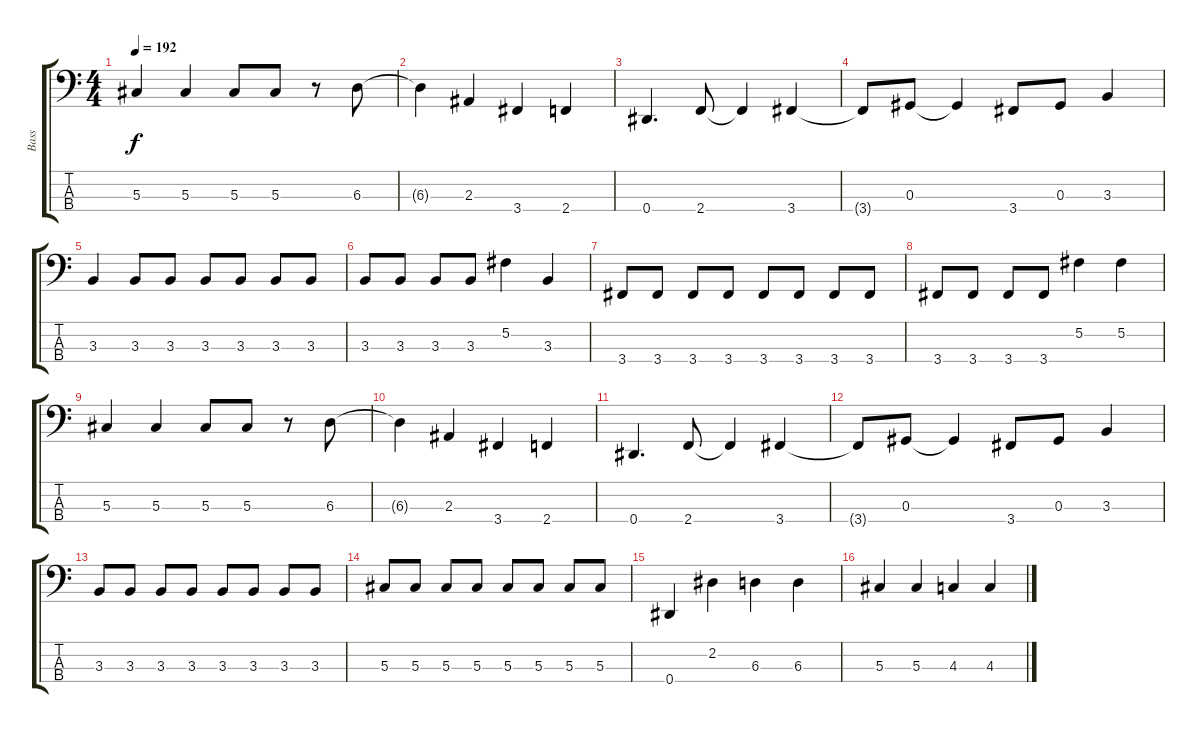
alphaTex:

\track ("Bass" "Bass") {instrument electricbasspick}
\staff {score tabs}
\tuning (Gb2 Db2 Ab1 Eb1) {hide}
\ts (4 4)
\tempo 192
\clef f4
\ks c
5.3.4{dy f} 5.3.4 5.3.8 5.3.8 r.8 6.3.8 |
6.3{t}.4 2.3.4 3.4.4 2.4.4 |
0.4.4{d} 2.4.8 2.4{t}.4 3.4.4 |
3.4{t}.8 0.3.8 0.3{t}.4 3.4.8 0.3.8 3.3.4 |
3.3.4 3.3.8 3.3.8 3.3.8 3.3.8 3.3.8 3.3.8 |
3.3.8 3.3.8 3.3.8 3.3.8 5.2.4 3.3.4 |
3.4.8 3.4.8 3.4.8 3.4.8 3.4.8 3.4.8 3.4.8 3.4.8 |
3.4.8 3.4.8 3.4.8 3.4.8 5.2.4 5.2.4 |
5.3.4 5.3.4 5.3.8 5.3.8 r.8 6.3.8 |
6.3{t}.4 2.3.4 3.4.4 2.4.4 |
0.4.4{d} 2.4.8 2.4{t}.4 3.4.4 |
3.4{t}.8 0.3.8 0.3{t}.4 3.4.8 0.3.8 3.3.4 |
3.3.8 3.3.8 3.3.8 3.3.8 3.3.8 3.3.8 3.3.8 3.3.8 |
5.3.8 5.3.8 5.3.8 5.3.8 5.3.8 5.3.8 5.3.8 5.3.8 |
0.4.4 2.2.4 6.3.4 6.3.4 |
5.3.4 5.3.4 4.3.4 4.3.4
